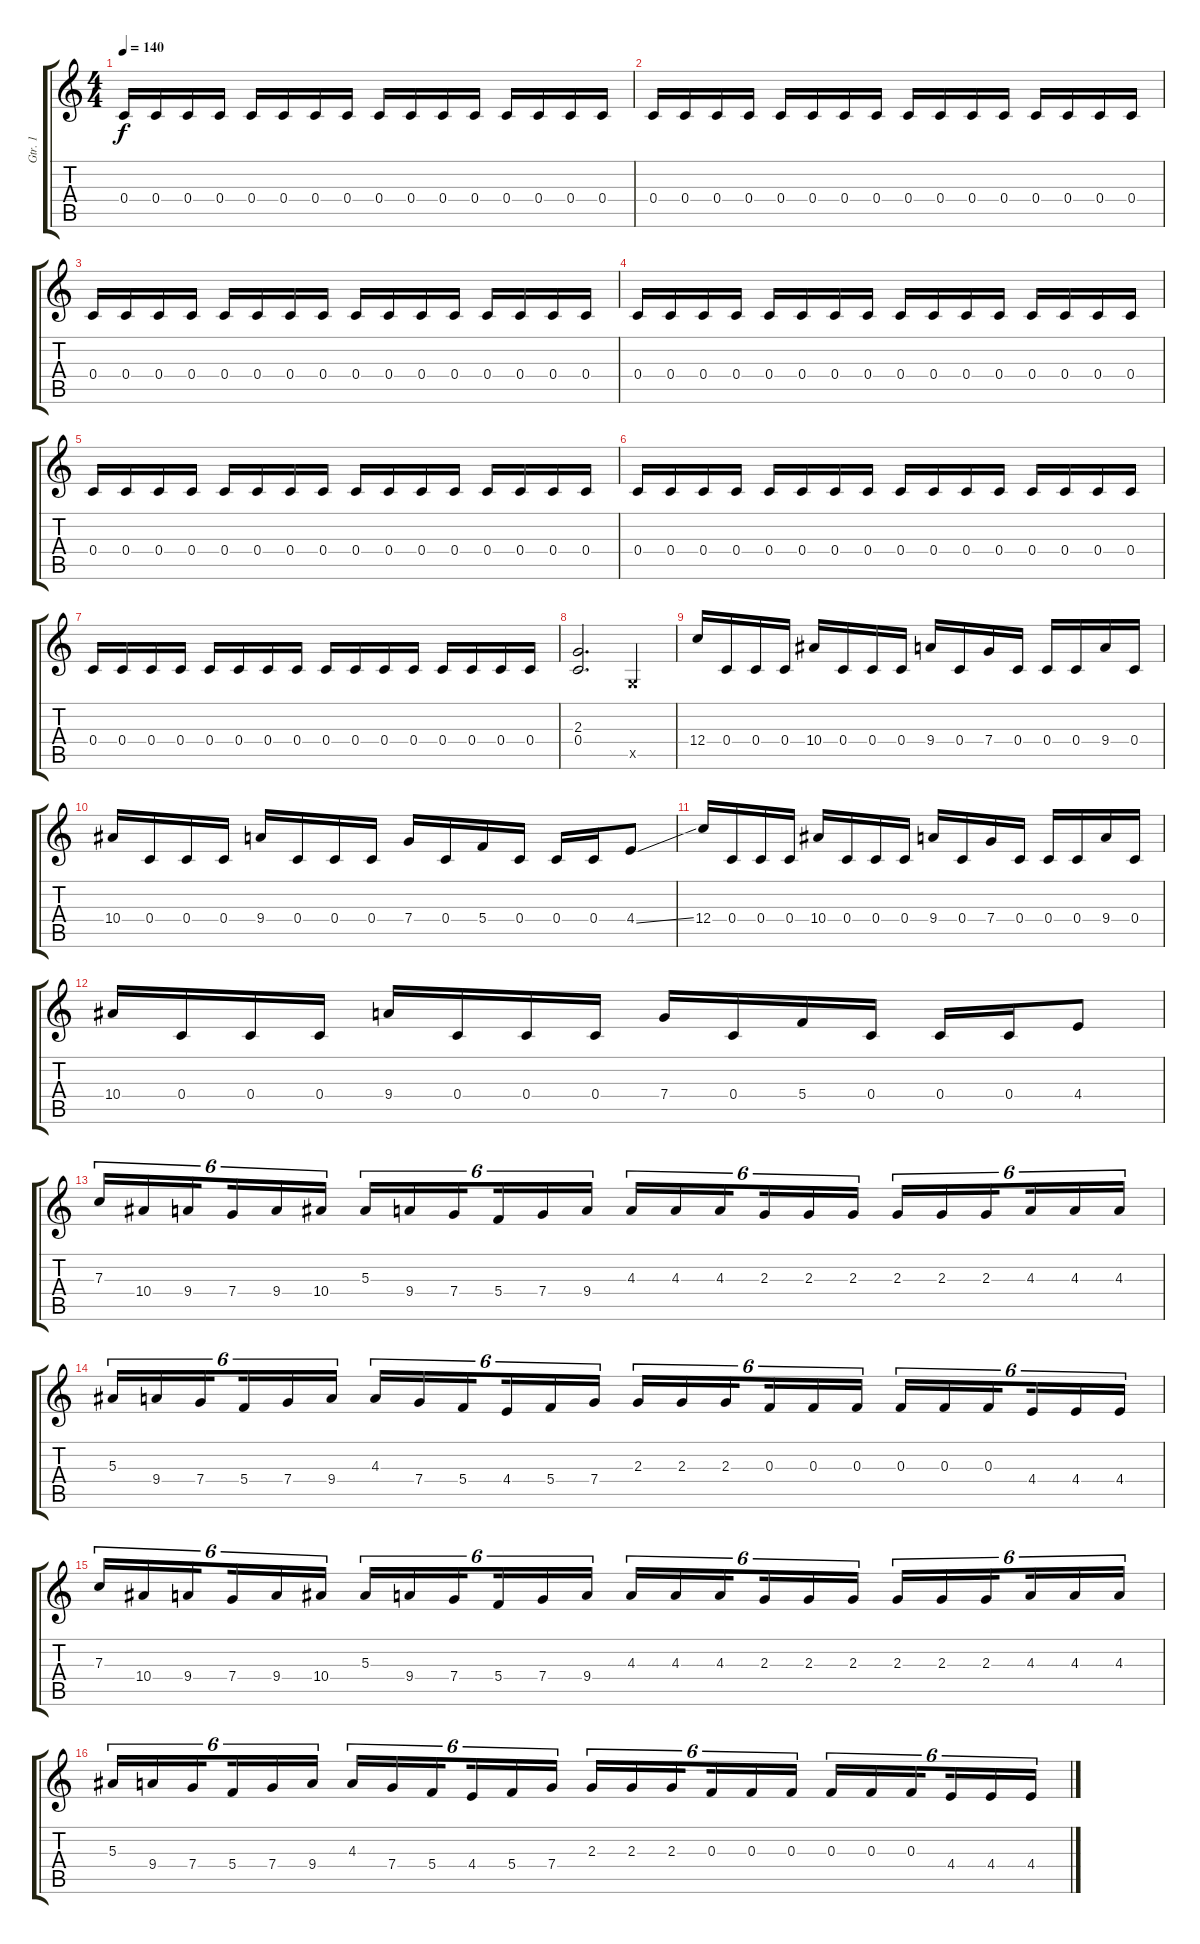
\track ("Gtr. 1" "Gtr. 1") {instrument distortionguitar}
\staff {score tabs}
\tuning (D4 A3 F3 C3 G2 D2) {hide}
\ts (4 4)
\tempo 140
\clef g2
\ks c
0.4.16{dy f} 0.4.16 0.4.16 0.4.16 0.4.16 0.4.16 0.4.16 0.4.16 0.4.16 0.4.16 0.4.16 0.4.16 0.4.16 0.4.16 0.4.16 0.4.16 |
0.4.16 0.4.16 0.4.16 0.4.16 0.4.16 0.4.16 0.4.16 0.4.16 0.4.16 0.4.16 0.4.16 0.4.16 0.4.16 0.4.16 0.4.16 0.4.16 |
0.4.16 0.4.16 0.4.16 0.4.16 0.4.16 0.4.16 0.4.16 0.4.16 0.4.16 0.4.16 0.4.16 0.4.16 0.4.16 0.4.16 0.4.16 0.4.16 |
0.4.16 0.4.16 0.4.16 0.4.16 0.4.16 0.4.16 0.4.16 0.4.16 0.4.16 0.4.16 0.4.16 0.4.16 0.4.16 0.4.16 0.4.16 0.4.16 |
0.4.16 0.4.16 0.4.16 0.4.16 0.4.16 0.4.16 0.4.16 0.4.16 0.4.16 0.4.16 0.4.16 0.4.16 0.4.16 0.4.16 0.4.16 0.4.16 |
0.4.16 0.4.16 0.4.16 0.4.16 0.4.16 0.4.16 0.4.16 0.4.16 0.4.16 0.4.16 0.4.16 0.4.16 0.4.16 0.4.16 0.4.16 0.4.16 |
0.4.16 0.4.16 0.4.16 0.4.16 0.4.16 0.4.16 0.4.16 0.4.16 0.4.16 0.4.16 0.4.16 0.4.16 0.4.16 0.4.16 0.4.16 0.4.16 |
(2.3 0.4).2{d} 0.5{x}.4 |
12.4.16 0.4.16 0.4.16 0.4.16 10.4.16 0.4.16 0.4.16 0.4.16 9.4.16 0.4.16 7.4.16 0.4.16 0.4.16 0.4.16 9.4.16 0.4.16 |
10.4.16 0.4.16 0.4.16 0.4.16 9.4.16 0.4.16 0.4.16 0.4.16 7.4.16 0.4.16 5.4.16 0.4.16 0.4.16 0.4.16 4.4{ss}.8 |
12.4.16 0.4.16 0.4.16 0.4.16 10.4.16 0.4.16 0.4.16 0.4.16 9.4.16 0.4.16 7.4.16 0.4.16 0.4.16 0.4.16 9.4.16 0.4.16 |
10.4.16 0.4.16 0.4.16 0.4.16 9.4.16 0.4.16 0.4.16 0.4.16 7.4.16 0.4.16 5.4.16 0.4.16 0.4.16 0.4.16 4.4.8 |
7.3.16{tu (6 4)} 10.4.16{tu (6 4)} 9.4.16{tu (6 4) beam splitsecondary} 7.4.16{tu (6 4)} 9.4.16{tu (6 4)} 10.4.16{tu (6 4)} 5.3.16{tu (6 4)} 9.4.16{tu (6 4)} 7.4.16{tu (6 4) beam splitsecondary} 5.4.16{tu (6 4)} 7.4.16{tu (6 4)} 9.4.16{tu (6 4)} 4.3.16{tu (6 4)} 4.3.16{tu (6 4)} 4.3.16{tu (6 4) beam splitsecondary} 2.3.16{tu (6 4)} 2.3.16{tu (6 4)} 2.3.16{tu (6 4)} 2.3.16{tu (6 4)} 2.3.16{tu (6 4)} 2.3.16{tu (6 4) beam splitsecondary} 4.3.16{tu (6 4)} 4.3.16{tu (6 4)} 4.3.16{tu (6 4)} |
5.3.16{tu (6 4)} 9.4.16{tu (6 4)} 7.4.16{tu (6 4) beam splitsecondary} 5.4.16{tu (6 4)} 7.4.16{tu (6 4)} 9.4.16{tu (6 4)} 4.3.16{tu (6 4)} 7.4.16{tu (6 4)} 5.4.16{tu (6 4) beam splitsecondary} 4.4.16{tu (6 4)} 5.4.16{tu (6 4)} 7.4.16{tu (6 4)} 2.3.16{tu (6 4)} 2.3.16{tu (6 4)} 2.3.16{tu (6 4) beam splitsecondary} 0.3.16{tu (6 4)} 0.3.16{tu (6 4)} 0.3.16{tu (6 4)} 0.3.16{tu (6 4)} 0.3.16{tu (6 4)} 0.3.16{tu (6 4) beam splitsecondary} 4.4.16{tu (6 4)} 4.4.16{tu (6 4)} 4.4.16{tu (6 4)} |
7.3.16{tu (6 4)} 10.4.16{tu (6 4)} 9.4.16{tu (6 4) beam splitsecondary} 7.4.16{tu (6 4)} 9.4.16{tu (6 4)} 10.4.16{tu (6 4)} 5.3.16{tu (6 4)} 9.4.16{tu (6 4)} 7.4.16{tu (6 4) beam splitsecondary} 5.4.16{tu (6 4)} 7.4.16{tu (6 4)} 9.4.16{tu (6 4)} 4.3.16{tu (6 4)} 4.3.16{tu (6 4)} 4.3.16{tu (6 4) beam splitsecondary} 2.3.16{tu (6 4)} 2.3.16{tu (6 4)} 2.3.16{tu (6 4)} 2.3.16{tu (6 4)} 2.3.16{tu (6 4)} 2.3.16{tu (6 4) beam splitsecondary} 4.3.16{tu (6 4)} 4.3.16{tu (6 4)} 4.3.16{tu (6 4)} |
5.3.16{tu (6 4)} 9.4.16{tu (6 4)} 7.4.16{tu (6 4) beam splitsecondary} 5.4.16{tu (6 4)} 7.4.16{tu (6 4)} 9.4.16{tu (6 4)} 4.3.16{tu (6 4)} 7.4.16{tu (6 4)} 5.4.16{tu (6 4) beam splitsecondary} 4.4.16{tu (6 4)} 5.4.16{tu (6 4)} 7.4.16{tu (6 4)} 2.3.16{tu (6 4)} 2.3.16{tu (6 4)} 2.3.16{tu (6 4) beam splitsecondary} 0.3.16{tu (6 4)} 0.3.16{tu (6 4)} 0.3.16{tu (6 4)} 0.3.16{tu (6 4)} 0.3.16{tu (6 4)} 0.3.16{tu (6 4) beam splitsecondary} 4.4.16{tu (6 4)} 4.4.16{tu (6 4)} 4.4.16{tu (6 4)}
